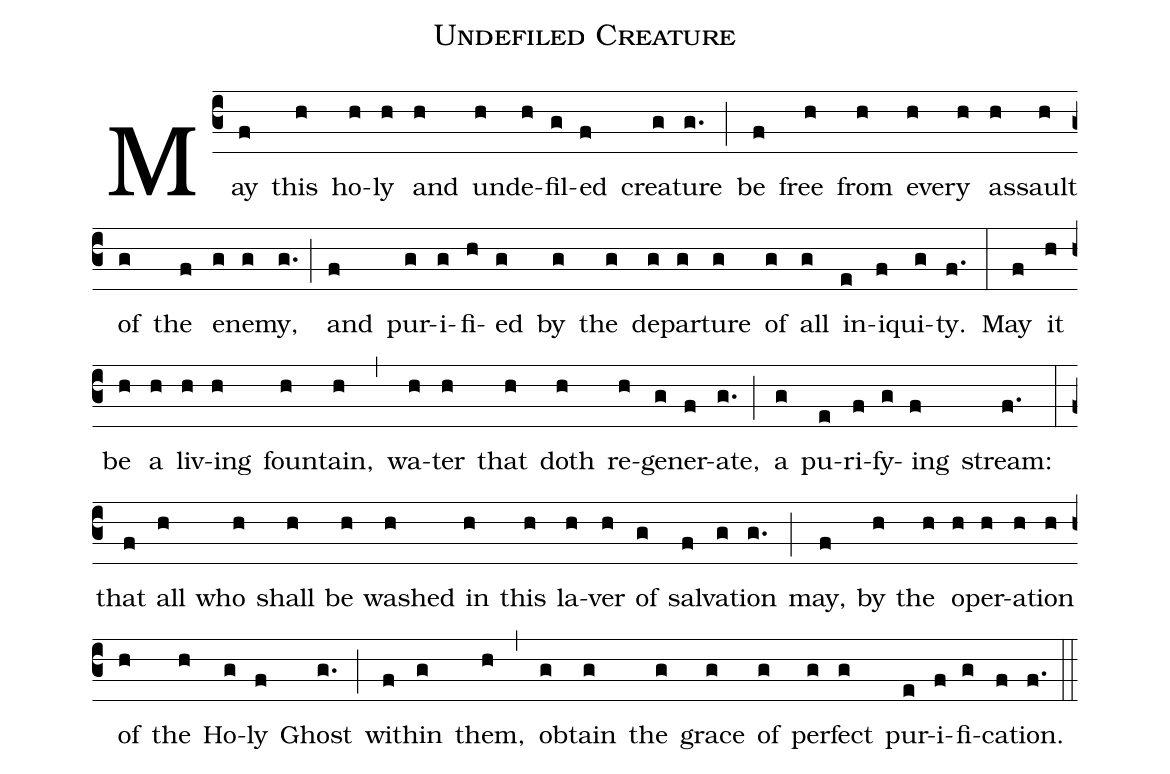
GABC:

name:Undefiled Creature;
%%
(c3)May(f) this(h) ho(h)ly(h) and(h) un(h)de(h)fil(g)ed(f) crea(g)ture(g.) (;) be(f) free(h) from(h) eve(h)ry(h) as(h)sault(h) of(g) the(f) en(g)e(g)my,(g.) (;) and(f) pur(g)i(g)fi(h)ed(g) by(g) the(g) de(g)par(g)ture(g) of(g) all(g) in(e)iq(f)ui(g)ty.(f.) (:) May(f) it(h) be(h) a(h) liv(h)ing(h) foun(h)tain,(h) (,) wa(h)ter(h) that(h) doth(h) re(h)gen(g)er(f)ate,(g.) (;) a(g) pu(e)ri(f)fy(g)ing(f) stream:(f.) (:) that(f) all(h) who(h) shall(h) be(h) washed(h) in(h) this(h) la(h)ver(h) of(g) sal(f)va(g)tion(g.) (;) may,(f) by(h) the(h) op(h)er(h)a(h)tion(h) of(h) the(h) Ho(g)ly(f) Ghost(g.) (;) with(f)in(g) them,(h) (,) ob(g)tain(g) the(g) grace(g) of(g) per(g)fect(g) pur(e)i(f)fi(g)ca(f)tion.(f.) (::)
